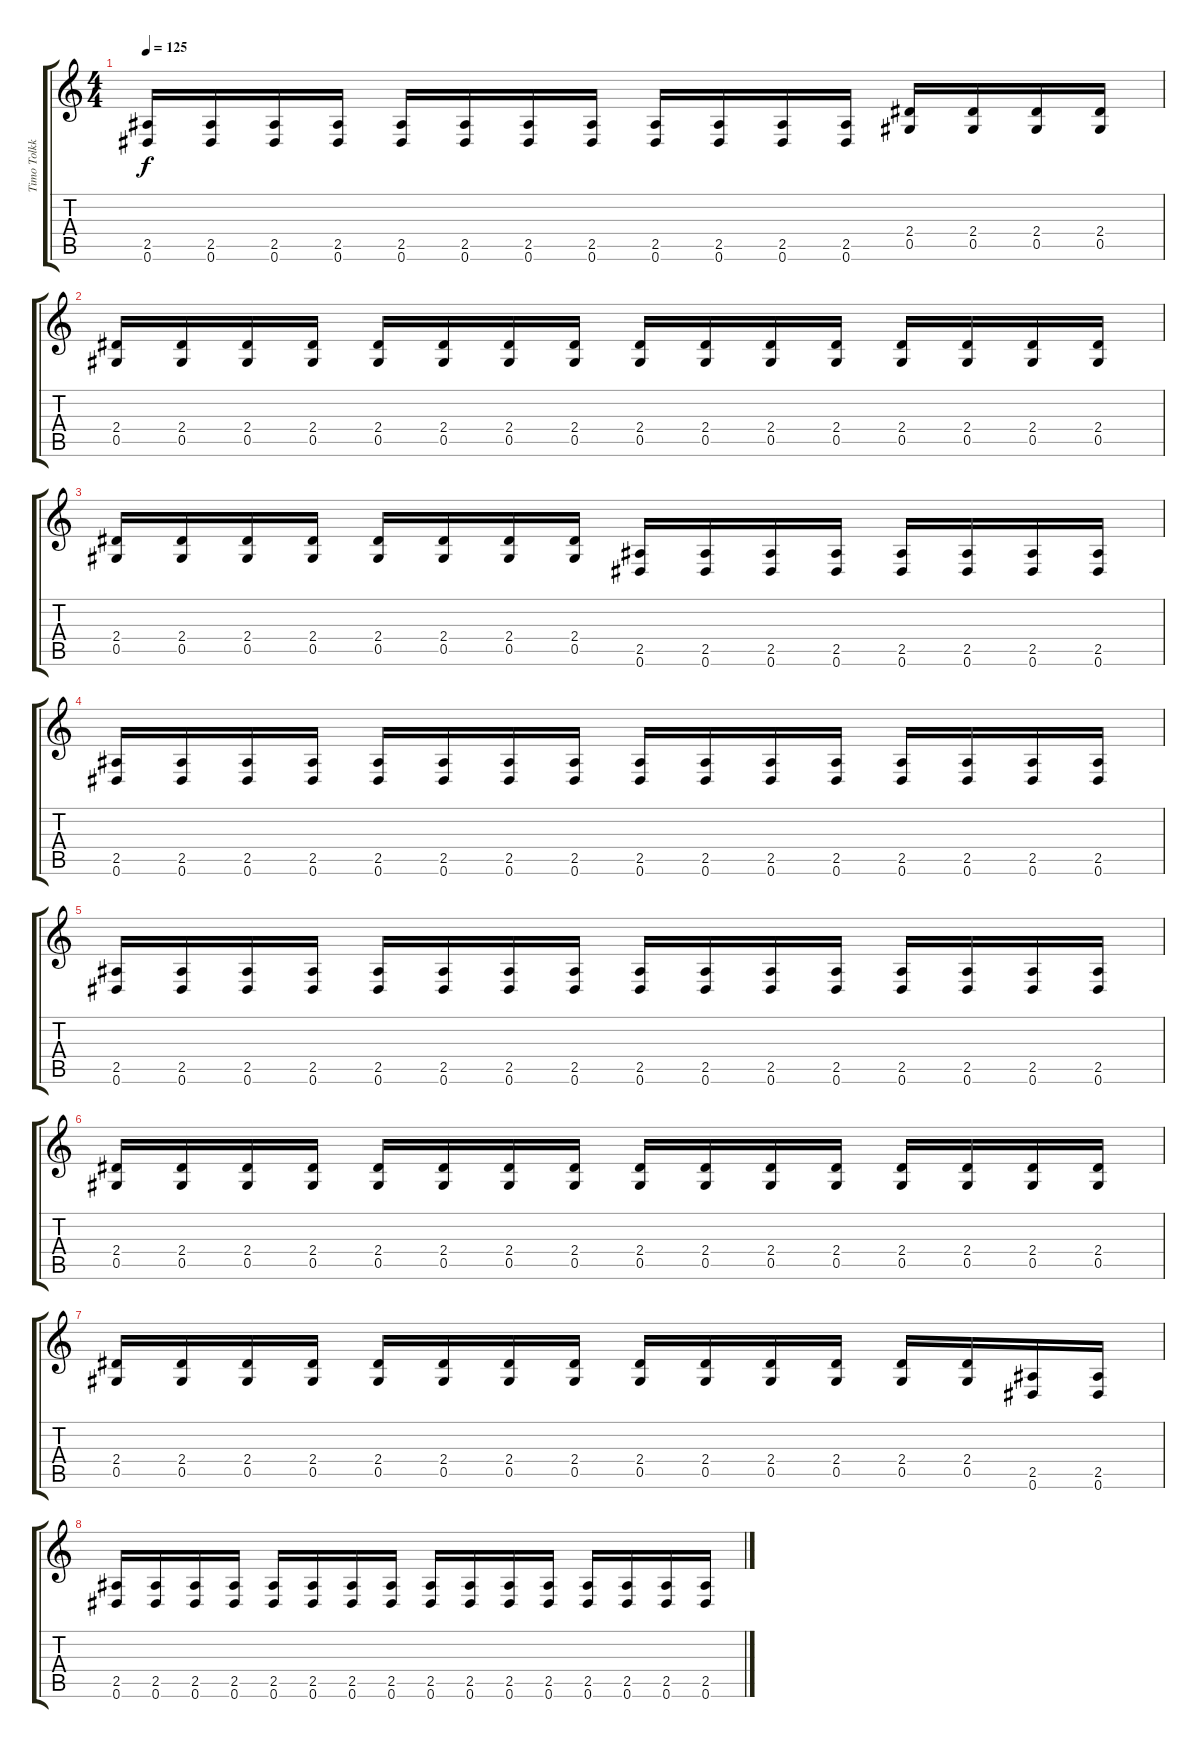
\track ("Timo Tolkki Gtr 3" "Timo Tolkk") {instrument overdrivenguitar}
\staff {score tabs}
\tuning (Eb4 Bb3 Gb3 Db3 Ab2 Eb2) {hide}
\ts (4 4)
\tempo 125
\clef g2
\ks c
(2.5 0.6).16{dy f volume 12 balance 13 instrument overdrivenguitar} (2.5 0.6).16 (2.5 0.6).16 (2.5 0.6).16 (2.5 0.6).16 (2.5 0.6).16 (2.5 0.6).16 (2.5 0.6).16 (2.5 0.6).16 (2.5 0.6).16 (2.5 0.6).16 (2.5 0.6).16 (2.4 0.5).16 (2.4 0.5).16 (2.4 0.5).16 (2.4 0.5).16 |
(2.4 0.5).16{volume 12 balance 13} (2.4 0.5).16 (2.4 0.5).16 (2.4 0.5).16 (2.4 0.5).16 (2.4 0.5).16 (2.4 0.5).16 (2.4 0.5).16 (2.4 0.5).16 (2.4 0.5).16 (2.4 0.5).16 (2.4 0.5).16 (2.4 0.5).16 (2.4 0.5).16 (2.4 0.5).16 (2.4 0.5).16 |
(2.4 0.5).16{volume 12 balance 13} (2.4 0.5).16 (2.4 0.5).16 (2.4 0.5).16 (2.4 0.5).16 (2.4 0.5).16 (2.4 0.5).16 (2.4 0.5).16 (2.5 0.6).16 (2.5 0.6).16 (2.5 0.6).16 (2.5 0.6).16 (2.5 0.6).16 (2.5 0.6).16 (2.5 0.6).16 (2.5 0.6).16 |
(2.5 0.6).16{volume 12 balance 13 instrument overdrivenguitar} (2.5 0.6).16 (2.5 0.6).16 (2.5 0.6).16 (2.5 0.6).16 (2.5 0.6).16 (2.5 0.6).16 (2.5 0.6).16 (2.5 0.6).16 (2.5 0.6).16 (2.5 0.6).16 (2.5 0.6).16 (2.5 0.6).16 (2.5 0.6).16 (2.5 0.6).16 (2.5 0.6).16 |
(2.5 0.6).16{volume 12 balance 13 instrument overdrivenguitar} (2.5 0.6).16 (2.5 0.6).16 (2.5 0.6).16 (2.5 0.6).16 (2.5 0.6).16 (2.5 0.6).16 (2.5 0.6).16 (2.5 0.6).16 (2.5 0.6).16 (2.5 0.6).16 (2.5 0.6).16 (2.5 0.6).16 (2.5 0.6).16 (2.5 0.6).16 (2.5 0.6).16 |
(2.4 0.5).16{volume 12 balance 13} (2.4 0.5).16 (2.4 0.5).16 (2.4 0.5).16 (2.4 0.5).16 (2.4 0.5).16 (2.4 0.5).16 (2.4 0.5).16 (2.4 0.5).16 (2.4 0.5).16 (2.4 0.5).16 (2.4 0.5).16 (2.4 0.5).16 (2.4 0.5).16 (2.4 0.5).16 (2.4 0.5).16 |
(2.4 0.5).16{volume 12 balance 13} (2.4 0.5).16 (2.4 0.5).16 (2.4 0.5).16 (2.4 0.5).16 (2.4 0.5).16 (2.4 0.5).16 (2.4 0.5).16 (2.4 0.5).16 (2.4 0.5).16 (2.4 0.5).16 (2.4 0.5).16 (2.4 0.5).16 (2.4 0.5).16 (2.5 0.6).16 (2.5 0.6).16 |
(2.5 0.6).16{volume 12 balance 13 instrument overdrivenguitar} (2.5 0.6).16 (2.5 0.6).16 (2.5 0.6).16 (2.5 0.6).16 (2.5 0.6).16 (2.5 0.6).16 (2.5 0.6).16 (2.5 0.6).16 (2.5 0.6).16 (2.5 0.6).16 (2.5 0.6).16 (2.5 0.6).16 (2.5 0.6).16 (2.5 0.6).16 (2.5 0.6).16
